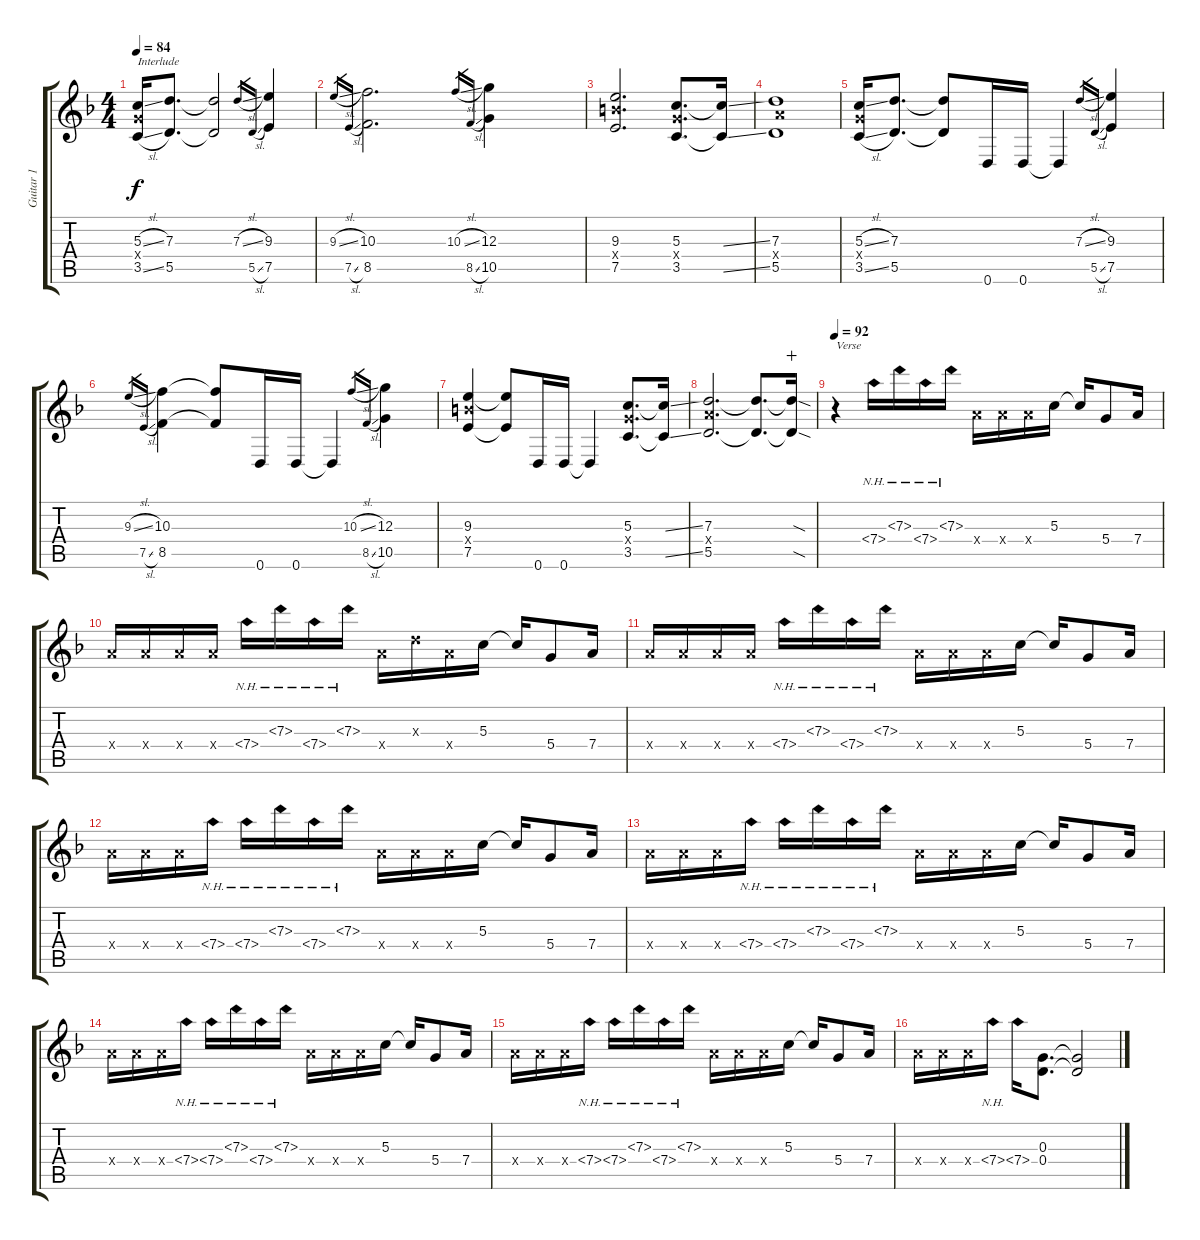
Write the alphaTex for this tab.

\track ("Guitar 1" "Guitar 1") {instrument distortionguitar}
\staff {score tabs}
\tuning (E4 B3 G3 D3 A2 D2) {hide}
\ts (4 4)
\tempo 84
\clef g2
\ks f
(5.3{sl} 5.4{x} 3.5{sl}).16{txt "Interlude" dy f} (7.3 5.5).8{d} (7.3{t} 5.5{t}).2 7.3{sl}.16{gr} 5.5{sl}.16{gr} (9.3 7.5).4 |
9.3{sl}.16{gr} 7.5{sl}.16{gr} (10.3 8.5).2{d} 10.3{sl}.16{gr} 8.5{sl}.16{gr} (12.3 10.5).4 |
(9.3 9.4{x} 7.5).2{d} (5.3 5.4{x} 3.5).8{d} (5.3{ss t} 3.5{ss t}).16 |
(7.3 7.4{x} 5.5).1 |
(5.3{sl} 5.4{x} 3.5{sl}).16 (7.3 5.5).8{d} (7.3{t} 5.5{t}).8 0.6.16 0.6.16 0.6{t}.4 7.3{sl}.16{gr} 5.5{sl}.16{gr} (9.3 7.5).4 |
9.3{sl}.16{gr} 7.5{sl}.16{gr} (10.3 8.5).4 (10.3{t} 8.5{t}).8 0.6.16 0.6.16 0.6{t}.4 10.3{sl}.16{gr} 8.5{sl}.16{gr} (12.3 10.5).4 |
(9.3 9.4{x} 7.5).4 (9.3{t} 7.5{t}).8 0.6.16 0.6.16 0.6{t}.4 (5.3 5.4{x} 3.5).8{d} (5.3{ss t} 3.5{ss t}).16 |
(7.3 7.4{x} 5.5).2{d} (7.3{t} 5.5{t}).8{d} (7.3{sod t} 5.5{sod t}).16{wahc} |
\tempo 92
r.4{txt "Verse"} 7.4{nh}.16 7.3{nh}.16 7.4{nh}.16 7.3{nh}.16 7.4{x}.16 7.4{x}.16 7.4{x}.16 5.3.16 5.3{t}.16 5.4.8 7.4.16 |
7.4{x}.16 7.4{x}.16 7.4{x}.16 7.4{x}.16 7.4{nh}.16 7.3{nh}.16 7.4{nh}.16 7.3{nh}.16 7.4{x}.16 7.3{x}.16 7.4{x}.16 5.3.16 5.3{t}.16 5.4.8 7.4.16 |
7.4{x}.16 7.4{x}.16 7.4{x}.16 7.4{x}.16 7.4{nh}.16 7.3{nh}.16 7.4{nh}.16 7.3{nh}.16 7.4{x}.16 7.4{x}.16 7.4{x}.16 5.3.16 5.3{t}.16 5.4.8 7.4.16 |
7.4{x}.16 7.4{x}.16 7.4{x}.16 7.4{nh}.16 7.4{nh}.16 7.3{nh}.16 7.4{nh}.16 7.3{nh}.16 7.4{x}.16 7.4{x}.16 7.4{x}.16 5.3.16 5.3{t}.16 5.4.8 7.4.16 |
7.4{x}.16 7.4{x}.16 7.4{x}.16 7.4{nh}.16 7.4{nh}.16 7.3{nh}.16 7.4{nh}.16 7.3{nh}.16 7.4{x}.16 7.4{x}.16 7.4{x}.16 5.3.16 5.3{t}.16 5.4.8 7.4.16 |
7.4{x}.16 7.4{x}.16 7.4{x}.16 7.4{nh}.16 7.4{nh}.16 7.3{nh}.16 7.4{nh}.16 7.3{nh}.16 7.4{x}.16 7.4{x}.16 7.4{x}.16 5.3.16 5.3{t}.16 5.4.8 7.4.16 |
7.4{x}.16 7.4{x}.16 7.4{x}.16 7.4{nh}.16 7.4{nh}.16 7.3{nh}.16 7.4{nh}.16 7.3{nh}.16 7.4{x}.16 7.4{x}.16 7.4{x}.16 5.3.16 5.3{t}.16 5.4.8 7.4.16 |
7.4{x}.16 7.4{x}.16 7.4{x}.16 7.4{nh}.16 7.4{nh}.16 (0.3 0.4).8{d} (0.3{t} 0.4{t}).2
